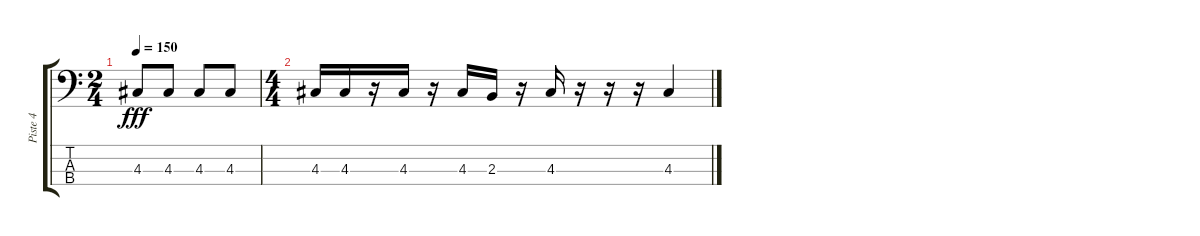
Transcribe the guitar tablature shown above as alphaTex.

\track ("Piste 4" "Piste 4") {instrument electricbassfinger}
\staff {score tabs}
\tuning (G2 D2 A1 E1) {hide}
\ts (2 4)
\tempo 150
\clef f4
\ks c
4.3.8{dy fff} 4.3.8 4.3.8 4.3.8 |
\ts (4 4)
4.3.16 4.3.16 r.16 4.3.16 r.16 4.3.16 2.3.16 r.16 4.3.16 r.16 r.16 r.16 4.3.4
